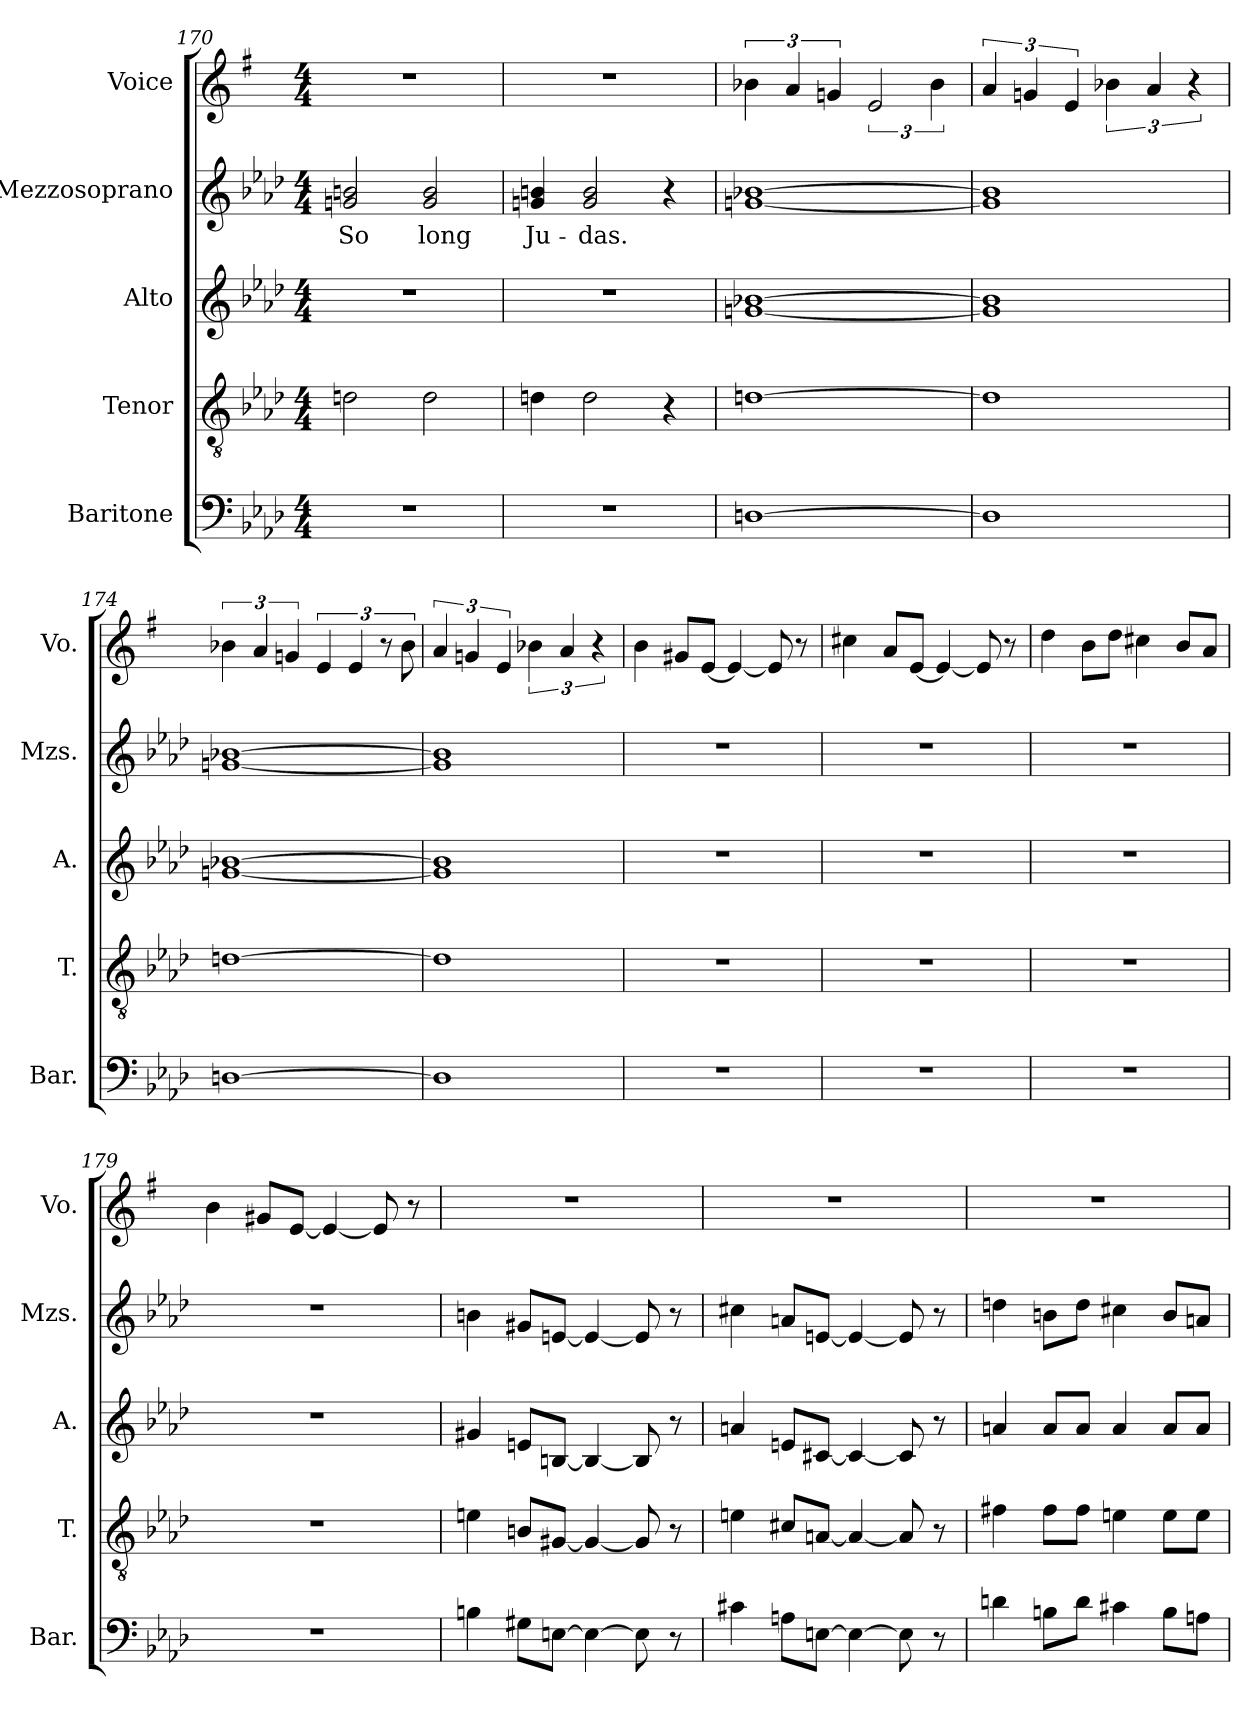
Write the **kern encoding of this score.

**kern	**kern	**kern	**kern	**text	**kern
*part5	*part4	*part3	*part2	*part2	*part1
*staff5	*staff4	*staff3	*staff2	*staff2	*staff1
*I"Baritone	*I"Tenor	*I"Alto	*I"Mezzosoprano	*	*I"Voice
*I'Bar.	*I'T.	*I'A.	*I'Mzs.	*	*I'Vo.
*clefF4	*clefGv2	*clefG2	*clefG2	*	*clefG2
*k[b-e-a-d-]	*k[b-e-a-d-]	*k[b-e-a-d-]	*k[b-e-a-d-]	*	*k[f#]
*A-:	*A-:	*A-:	*A-:	*	*G:
*M4/4	*M4/4	*M4/4	*M4/4	*	*M4/4
=170	=170	=170	=170	=170	=170
1r	2d\	1r	2gn/ 2b/	So	1r
.	2d\	.	2g/ 2b/	long	.
=171	=171	=171	=171	=171	=171
1r	4d\	1r	4gn/ 4b/	Ju-	1r
.	2d\	.	2g/ 2b/	-das.	.
.	4r	.	4r	.	.
=172	=172	=172	=172	=172	=172
[1D	[1d	[1gn [1b-X	[1gn [1b-X	.	6b-X\
.	.	.	.	.	6a/
.	.	.	.	.	6gn/
.	.	.	.	.	3e/
.	.	.	.	.	6b-\
=173	=173	=173	=173	=173	=173
1D]	1d]	1g] 1b-]	1g] 1b-]	.	6a/
.	.	.	.	.	6gn/
.	.	.	.	.	6e/
.	.	.	.	.	6b-X\
.	.	.	.	.	6a/
.	.	.	.	.	6r
!!LO:PB:g=z
=174	=174	=174	=174	=174	=174
[1D	[1d	[1gn [1b-X	[1gn [1b-X	.	6b-X\
.	.	.	.	.	6a/
.	.	.	.	.	6gn/
.	.	.	.	.	6e/
.	.	.	.	.	6e/
.	.	.	.	.	12r
.	.	.	.	.	12b-\
=175	=175	=175	=175	=175	=175
1D]	1d]	1g] 1b-]	1g] 1b-]	.	6a/
.	.	.	.	.	6gn/
.	.	.	.	.	6e/
.	.	.	.	.	6b-X\
.	.	.	.	.	6a/
.	.	.	.	.	6r
=176	=176	=176	=176	=176	=176
1r	1r	1r	1r	.	4b\
.	.	.	.	.	8g#/L
.	.	.	.	.	[8e/J
.	.	.	.	.	4e/_
.	.	.	.	.	8e/]
.	.	.	.	.	8r
=177	=177	=177	=177	=177	=177
1r	1r	1r	1r	.	4cc#\
.	.	.	.	.	8a/L
.	.	.	.	.	[8e/J
.	.	.	.	.	4e/_
.	.	.	.	.	8e/]
.	.	.	.	.	8r
=178	=178	=178	=178	=178	=178
1r	1r	1r	1r	.	4dd\
.	.	.	.	.	8b\L
.	.	.	.	.	8dd\J
.	.	.	.	.	4cc#\
.	.	.	.	.	8b/L
.	.	.	.	.	8a/J
=179	=179	=179	=179	=179	=179
1r	1r	1r	1r	.	4b\
.	.	.	.	.	8g#/L
.	.	.	.	.	[8e/J
.	.	.	.	.	4e/_
.	.	.	.	.	8e/]
.	.	.	.	.	8r
=180	=180	=180	=180	=180	=180
4B\	4e\	4g#/	4b\	.	1r
8G#\L	8B/L	8e/L	8g#/L	.	.
[8E\J	[8G#/J	[8B/J	[8e/J	.	.
4E\_	4G#/_	4B/_	4e/_	.	.
8E\]	8G#/]	8B/]	8e/]	.	.
8r	8r	8r	8r	.	.
!!LO:LB:g=z
=181	=181	=181	=181	=181	=181
4c#\	4e\	4a/	4cc#\	.	1r
8A\L	8c#/L	8e/L	8a/L	.	.
[8E\J	[8A/J	[8c#/J	[8e/J	.	.
4E\_	4A/_	4c#/_	4e/_	.	.
8E\]	8A/]	8c#/]	8e/]	.	.
8r	8r	8r	8r	.	.
=182	=182	=182	=182	=182	=182
4d\	4f#\	4a/	4dd\	.	1r
8B\L	8f#\L	8a/L	8b\L	.	.
8d\J	8f#\J	8a/J	8dd\J	.	.
4c#\	4e\	4a/	4cc#\	.	.
8B\L	8e\L	8a/L	8b/L	.	.
8A\J	8e\J	8a/J	8a/J	.	.
=	=	=	=	=	=
*-	*-	*-	*-	*-	*-
